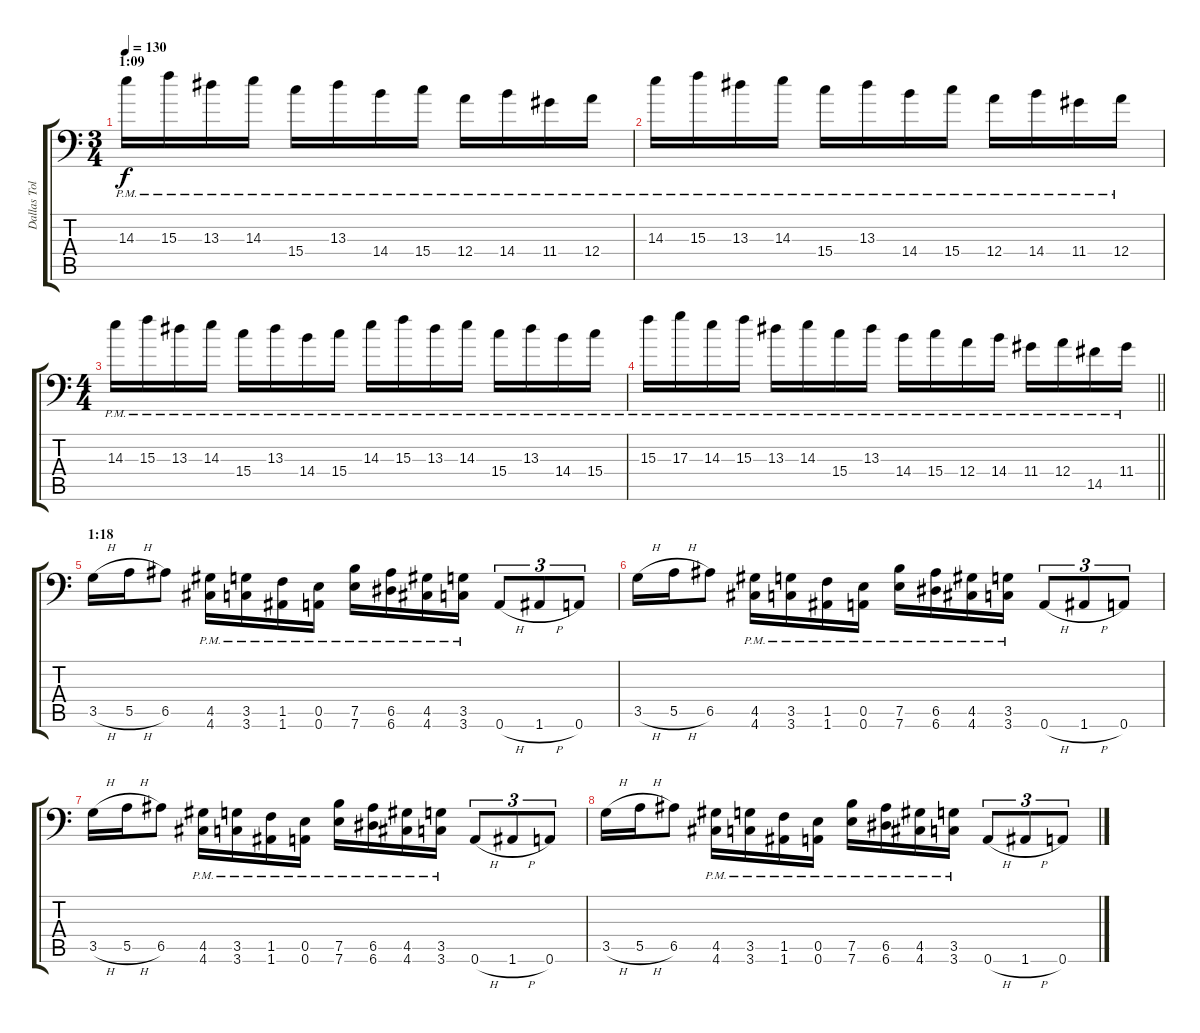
\track ("Dallas Toler Wade" "Dallas Tol") {instrument distortionguitar}
\staff {score tabs}
\tuning (B3 Gb3 D3 A2 E2 A1) {hide}
\ts (3 4)
\section ("" "1:09")
\tempo 130
\clef f4
\ks c
14.3{pm}.16{dy f} 15.3{pm}.16 13.3{pm}.16 14.3{pm}.16 15.4{pm}.16 13.3{pm}.16 14.4{pm}.16 15.4{pm}.16 12.4{pm}.16 14.4{pm}.16 11.4{pm}.16 12.4{pm}.16 |
14.3{pm}.16 15.3{pm}.16 13.3{pm}.16 14.3{pm}.16 15.4{pm}.16 13.3{pm}.16 14.4{pm}.16 15.4{pm}.16 12.4{pm}.16 14.4{pm}.16 11.4{pm}.16 12.4{pm}.16 |
\ts (4 4)
14.3{pm}.16 15.3{pm}.16 13.3{pm}.16 14.3{pm}.16 15.4{pm}.16 13.3{pm}.16 14.4{pm}.16 15.4{pm}.16 14.3{pm}.16 15.3{pm}.16 13.3{pm}.16 14.3{pm}.16 15.4{pm}.16 13.3{pm}.16 14.4{pm}.16 15.4{pm}.16 |
\barLineRight lightlight
15.3{pm}.16 17.3{pm}.16 14.3{pm}.16 15.3{pm}.16 13.3{pm}.16 14.3{pm}.16 15.4{pm}.16 13.3{pm}.16 14.4{pm}.16 15.4{pm}.16 12.4{pm}.16 14.4{pm}.16 11.4{pm}.16 12.4{pm}.16 14.5{pm}.16 11.4{pm}.16 |
\section ("" "1:18")
3.5{h}.16 5.5{h}.16 6.5.8 (4.5{pm} 4.6{pm}).16 (3.5{pm} 3.6{pm}).16 (1.5{pm} 1.6{pm}).16 (0.5{pm} 0.6{pm}).16 (7.5{pm} 7.6{pm}).16 (6.5{pm} 6.6{pm}).16 (4.5{pm} 4.6{pm}).16 (3.5{pm} 3.6{pm}).16 0.6{h}.8{tu (3 2)} 1.6{h}.8{tu (3 2)} 0.6.8{tu (3 2)} |
3.5{h}.16 5.5{h}.16 6.5.8 (4.5{pm} 4.6{pm}).16 (3.5{pm} 3.6{pm}).16 (1.5{pm} 1.6{pm}).16 (0.5{pm} 0.6{pm}).16 (7.5{pm} 7.6{pm}).16 (6.5{pm} 6.6{pm}).16 (4.5{pm} 4.6{pm}).16 (3.5{pm} 3.6{pm}).16 0.6{h}.8{tu (3 2)} 1.6{h}.8{tu (3 2)} 0.6.8{tu (3 2)} |
3.5{h}.16 5.5{h}.16 6.5.8 (4.5{pm} 4.6{pm}).16 (3.5{pm} 3.6{pm}).16 (1.5{pm} 1.6{pm}).16 (0.5{pm} 0.6{pm}).16 (7.5{pm} 7.6{pm}).16 (6.5{pm} 6.6{pm}).16 (4.5{pm} 4.6{pm}).16 (3.5{pm} 3.6{pm}).16 0.6{h}.8{tu (3 2)} 1.6{h}.8{tu (3 2)} 0.6.8{tu (3 2)} |
3.5{h}.16 5.5{h}.16 6.5.8 (4.5{pm} 4.6{pm}).16 (3.5{pm} 3.6{pm}).16 (1.5{pm} 1.6{pm}).16 (0.5{pm} 0.6{pm}).16 (7.5{pm} 7.6{pm}).16 (6.5{pm} 6.6{pm}).16 (4.5{pm} 4.6{pm}).16 (3.5{pm} 3.6{pm}).16 0.6{h}.8{tu (3 2)} 1.6{h}.8{tu (3 2)} 0.6.8{tu (3 2)}
